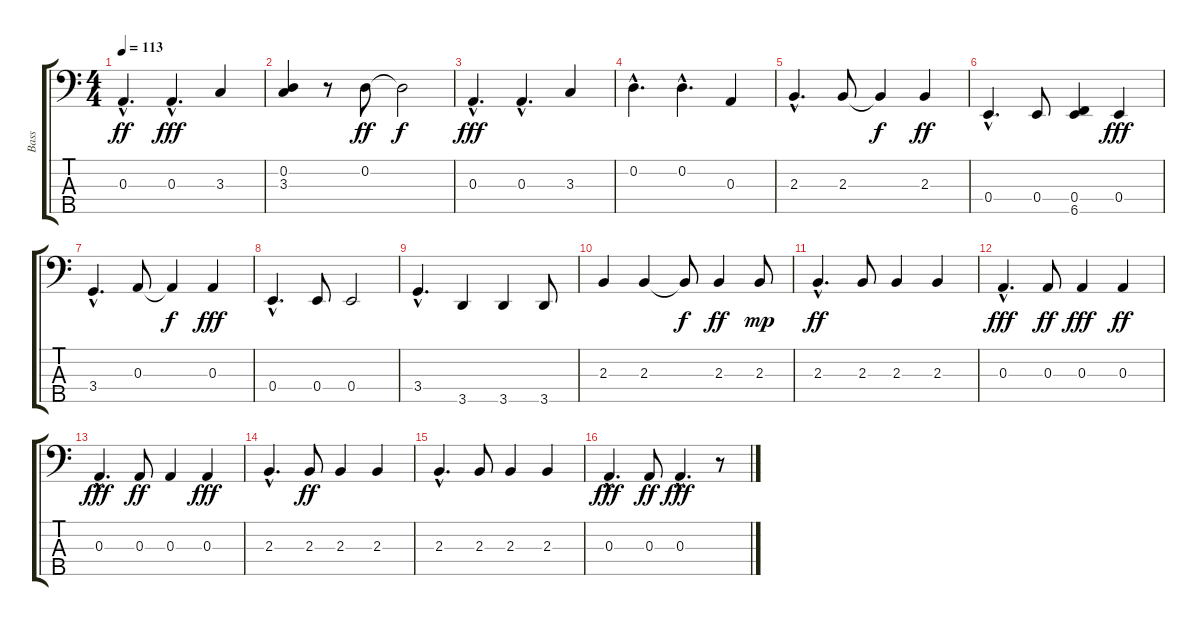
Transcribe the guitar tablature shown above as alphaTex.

\track ("Bass" "Bass") {instrument electricbassfinger}
\staff {score tabs}
\tuning (G2 D2 A1 E1 B0) {hide}
\ts (4 4)
\tempo 113
\clef f4
\ks c
0.3{hac}.4{d dy ff} 0.3{hac}.4{d dy fff} 3.3.4 |
(0.2 3.3).4 r.8 0.2.8{dy ff} 0.2{t}.2{dy f} |
0.3{hac}.4{d dy fff} 0.3{hac}.4{d} 3.3.4 |
0.2{hac}.4{d} 0.2{hac}.4{d} 0.3.4 |
2.3{hac}.4{d} 2.3.8 2.3{t}.4{dy f} 2.3.4{dy ff} |
0.4{hac}.4{d} 0.4.8 (0.4 6.5).4 0.4.4{dy fff} |
3.4{hac}.4{d} 0.3.8 0.3{t}.4{dy f} 0.3.4{dy fff} |
0.4{hac}.4{d} 0.4.8 0.4.2 |
3.4{hac}.4{d} 3.5.4 3.5.4 3.5.8 |
2.3.4 2.3.4 2.3{t}.8{dy f} 2.3.4{dy ff} 2.3.8{dy mp} |
2.3{hac}.4{d dy ff} 2.3.8 2.3.4 2.3.4 |
0.3{hac}.4{d dy fff} 0.3.8{dy ff} 0.3.4{dy fff} 0.3.4{dy ff} |
0.3{hac}.4{d dy fff} 0.3.8{dy ff} 0.3.4 0.3.4{dy fff} |
2.3{hac}.4{d} 2.3.8{dy ff} 2.3.4 2.3.4 |
2.3{hac}.4{d} 2.3.8 2.3.4 2.3.4 |
0.3{hac}.4{d dy fff} 0.3.8{dy ff} 0.3{hac}.4{d dy fff} r.8
